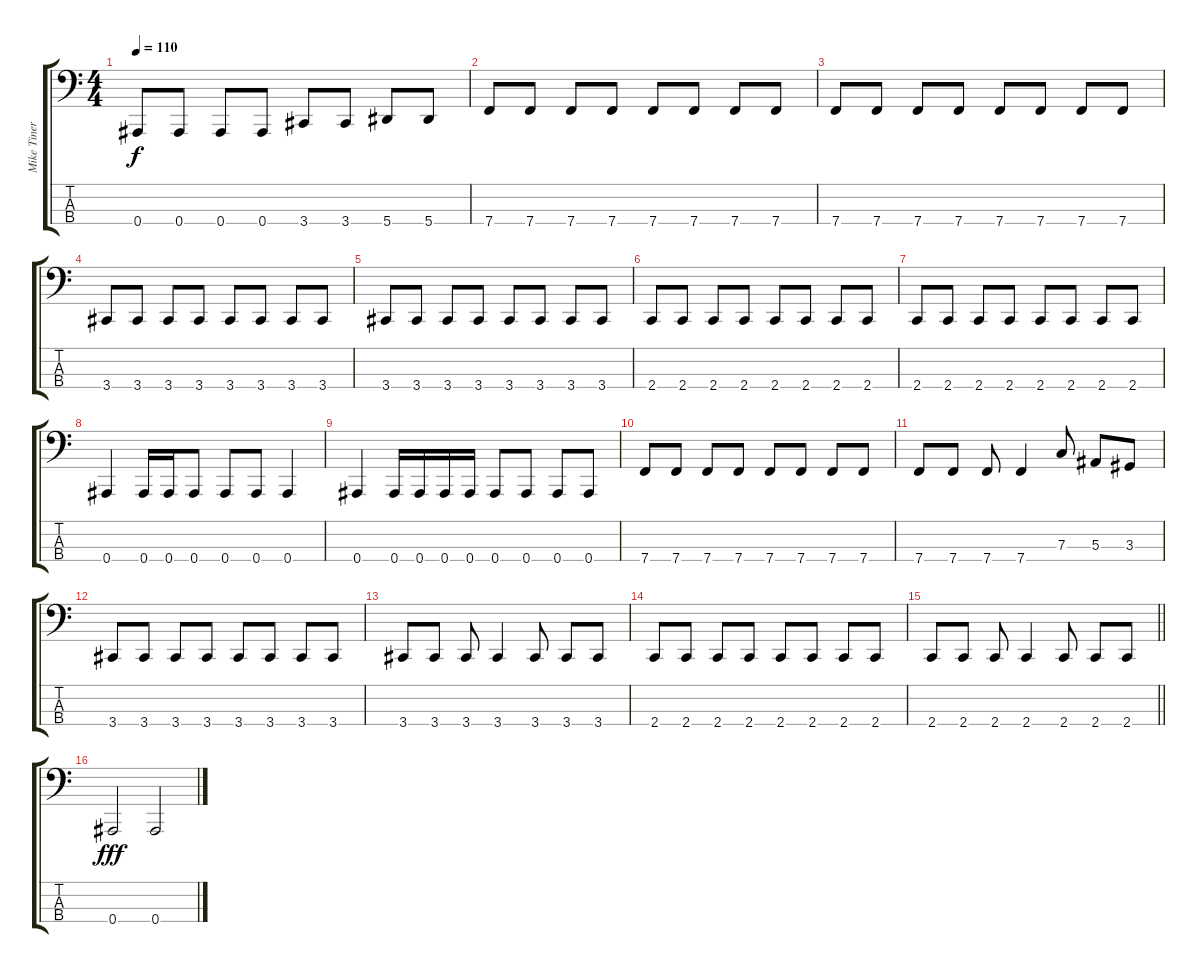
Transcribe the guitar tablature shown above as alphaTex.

\track ("Mike Tiner" "Mike Tiner") {instrument electricbasspick}
\staff {score tabs}
\tuning (Eb2 Bb1 F1 Bb0) {hide}
\ts (4 4)
\tempo 110
\clef f4
\ks c
0.4.8{dy f} 0.4.8 0.4.8 0.4.8 3.4.8 3.4.8 5.4.8 5.4.8 |
7.4.8 7.4.8 7.4.8 7.4.8 7.4.8 7.4.8 7.4.8 7.4.8 |
7.4.8 7.4.8 7.4.8 7.4.8 7.4.8 7.4.8 7.4.8 7.4.8 |
3.4.8 3.4.8 3.4.8 3.4.8 3.4.8 3.4.8 3.4.8 3.4.8 |
3.4.8 3.4.8 3.4.8 3.4.8 3.4.8 3.4.8 3.4.8 3.4.8 |
2.4.8 2.4.8 2.4.8 2.4.8 2.4.8 2.4.8 2.4.8 2.4.8 |
2.4.8 2.4.8 2.4.8 2.4.8 2.4.8 2.4.8 2.4.8 2.4.8 |
0.4.4 0.4.16 0.4.16 0.4.8 0.4.8 0.4.8 0.4.4 |
0.4.4 0.4.16 0.4.16 0.4.16 0.4.16 0.4.8 0.4.8 0.4.8 0.4.8 |
7.4.8 7.4.8 7.4.8 7.4.8 7.4.8 7.4.8 7.4.8 7.4.8 |
7.4.8 7.4.8 7.4.8 7.4.4 7.3.8 5.3.8 3.3.8 |
3.4.8 3.4.8 3.4.8 3.4.8 3.4.8 3.4.8 3.4.8 3.4.8 |
3.4.8 3.4.8 3.4.8 3.4.4 3.4.8 3.4.8 3.4.8 |
2.4.8 2.4.8 2.4.8 2.4.8 2.4.8 2.4.8 2.4.8 2.4.8 |
\barLineRight lightlight
2.4.8 2.4.8 2.4.8 2.4.4 2.4.8 2.4.8 2.4.8 |
0.4.2{dy fff} 0.4.2
